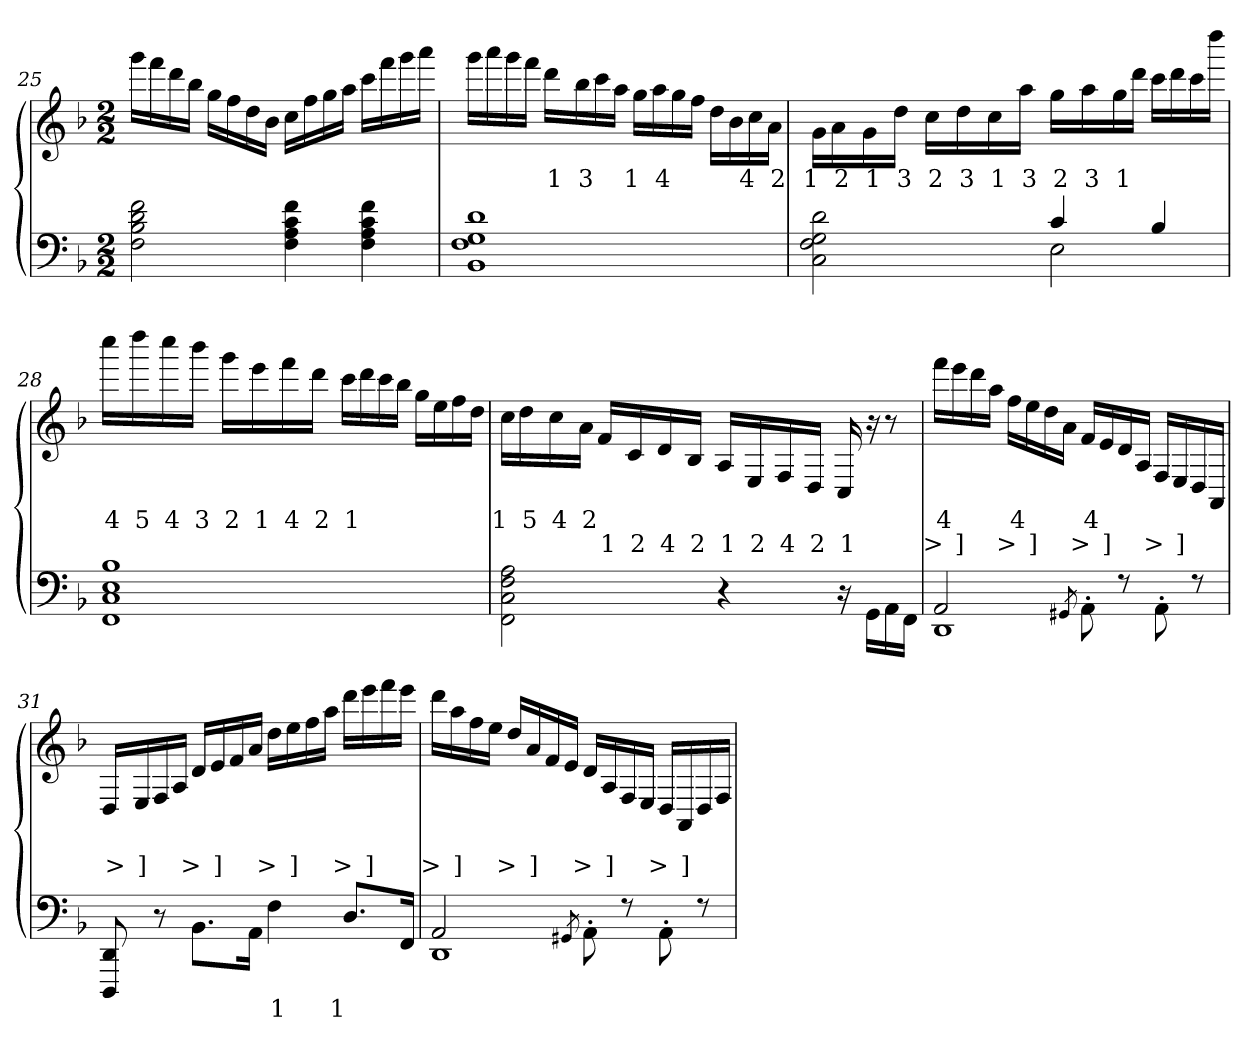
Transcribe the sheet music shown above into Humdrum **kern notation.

**kern	**text	**kern	**text	**text
*part2	*part2	*part1	*part1	*part1
*staff2	*staff2	*staff1	*staff1	*staff1
*clefF4	*	*clefG2	*	*
*k[b-]	*	*k[b-]	*	*
*M2/2	*	*M2/2	*	*
=25	=25	=25	=25	=25
2f 2d 2B- 2F	.	16gggLL	.	.
.	.	16fff	.	.
.	.	16ddd	.	.
.	.	16bb-JJ	.	.
.	.	16ggLL	.	.
.	.	16ff	.	.
.	.	16dd	.	.
.	.	16b-JJ	.	.
4f 4c 4A 4F	.	16ccLL	.	.
.	.	16ff	.	.
.	.	16gg	.	.
.	.	16aaJJ	.	.
4f 4c 4A 4F	.	16cccLL	.	.
.	.	16fff	.	.
.	.	16ggg	.	.
.	.	16aaaJJ	.	.
=26	=26	=26	=26	=26
1d 1G 1F 1BB-	.	16gggLL	.	.
.	.	16aaa	.	.
.	.	16ggg	.	.
.	.	16fffJJ	.	.
.	.	16dddLL	1	.
.	.	16bb-	3	.
.	.	16ccc	.	.
.	.	16aaJJ	.	.
.	.	16ggLL	1	.
.	.	16aa	4	.
.	.	16gg	.	.
.	.	16ffJJ	.	.
.	.	16ddLL	.	.
.	.	16b-	.	.
.	.	16cc	4	.
.	.	16aJJ	2	.
=27	=27	=27	=27	=27
*^	*	*	*	*
2ryy	2d 2G 2F 2C	.	16g\LL	1	.
.	.	.	16a	2	.
.	.	.	16g	1	.
.	.	.	16ddJJ	3	.
.	.	.	16ccLL	2	.
.	.	.	16dd	3	.
.	.	.	16cc	1	.
.	.	.	16aaJJ	3	.
4c	2E	.	16ggLL	2	.
.	.	.	16aa	3	.
.	.	.	16gg	1	.
.	.	.	16dddJJ	.	.
4B-	.	.	16cccLL	.	.
.	.	.	16ddd	.	.
.	.	.	16ccc	.	.
.	.	.	16ddddJJ	.	.
*v	*v	*	*	*	*
=28	=28	=28	=28	=28
1B- 1E 1C 1FF	.	16ccccLL	4	.
.	.	16dddd	5	.
.	.	16cccc	4	.
.	.	16bbb-JJ	3	.
.	.	16gggLL	2	.
.	.	16eee	1	.
.	.	16fff	4	.
.	.	16dddJJ	2	.
.	.	16cccLL	1	.
.	.	16ddd	.	.
.	.	16ccc	.	.
.	.	16bb-JJ	.	.
.	.	16ggLL	.	.
.	.	16ee	.	.
.	.	16ff	.	.
.	.	16ddJJ	.	.
=29	=29	=29	=29	=29
2A 2F 2C 2FF\	.	16ccLL	1	.
.	.	16dd	5	.
.	.	16cc	4	.
.	.	16aJJ	2	.
.	.	16fLL	.	1
.	.	16c	.	2
.	.	16d	.	4
.	.	16B-JJ	.	2
4r	.	16ALL	.	1
.	.	16E	.	2
.	.	16F	.	4
.	.	16DJJ	.	2
16r	.	16C	.	1
16GG\LL	.	16r	.	.
16AA	.	8r	.	.
16FFJJ	.	.	.	.
=30	=30	=30	=30	=30
*^	*	*	*	*
2AA	1DD	.	16fffLL	4	>
.	.	.	16eee	.	]
.	.	.	16ddd	.	.
.	.	.	16aaJJ	.	.
.	.	.	16ffLL	4	>
.	.	.	16ee	.	]
.	.	.	16dd	.	.
.	.	.	16aJJ	.	.
8qGG#X/	.	.	.	.	.
8AA'>\	.	.	16fLL	4	>
.	.	.	16e	.	]
8r	.	.	16d	.	.
.	.	.	16AJJ	.	.
8AA'>\	.	.	16FLL	.	>
.	.	.	16E	.	]
8r	.	.	16D	.	.
.	.	.	16AAJJ	.	.
*v	*v	*	*	*	*
=31	=31	=31	=31	=31
8DD/ 8DDD/	.	16DLL	.	>
.	.	16E	.	]
8r	.	16F	.	.
.	.	16AJJ	.	.
8.BB-\L	.	16dLL	.	>
.	.	16e	.	]
.	.	16f	.	.
16AAJk	.	16aJJ	.	.
4F	1	16ddLL	.	>
.	.	16ee	.	]
.	.	16ff	.	.
.	.	16aaJJ	.	.
8.DL	1	16dddLL	.	>
.	.	16eee	.	]
.	.	16fff	.	.
16FFJk	.	16eeeJJ	.	.
=32	=32	=32	=32	=32
*^	*	*	*	*
2AA	1DD	.	16dddLL	.	>
.	.	.	16aa	.	]
.	.	.	16ff	.	.
.	.	.	16eeJJ	.	.
.	.	.	16ddLL	.	>
.	.	.	16a	.	]
.	.	.	16f	.	.
.	.	.	16eJJ	.	.
8qGG#X/	.	.	.	.	.
8AA'>\	.	.	16dLL	.	>
.	.	.	16A	.	]
8r	.	.	16F	.	.
.	.	.	16EJJ	.	.
8AA'>\	.	.	16DLL	.	>
.	.	.	16AA	.	]
8r	.	.	16D	.	.
.	.	.	16FJJ	.	.
*v	*v	*	*	*	*
=	=	=	=	=
*-	*-	*-	*-	*-
